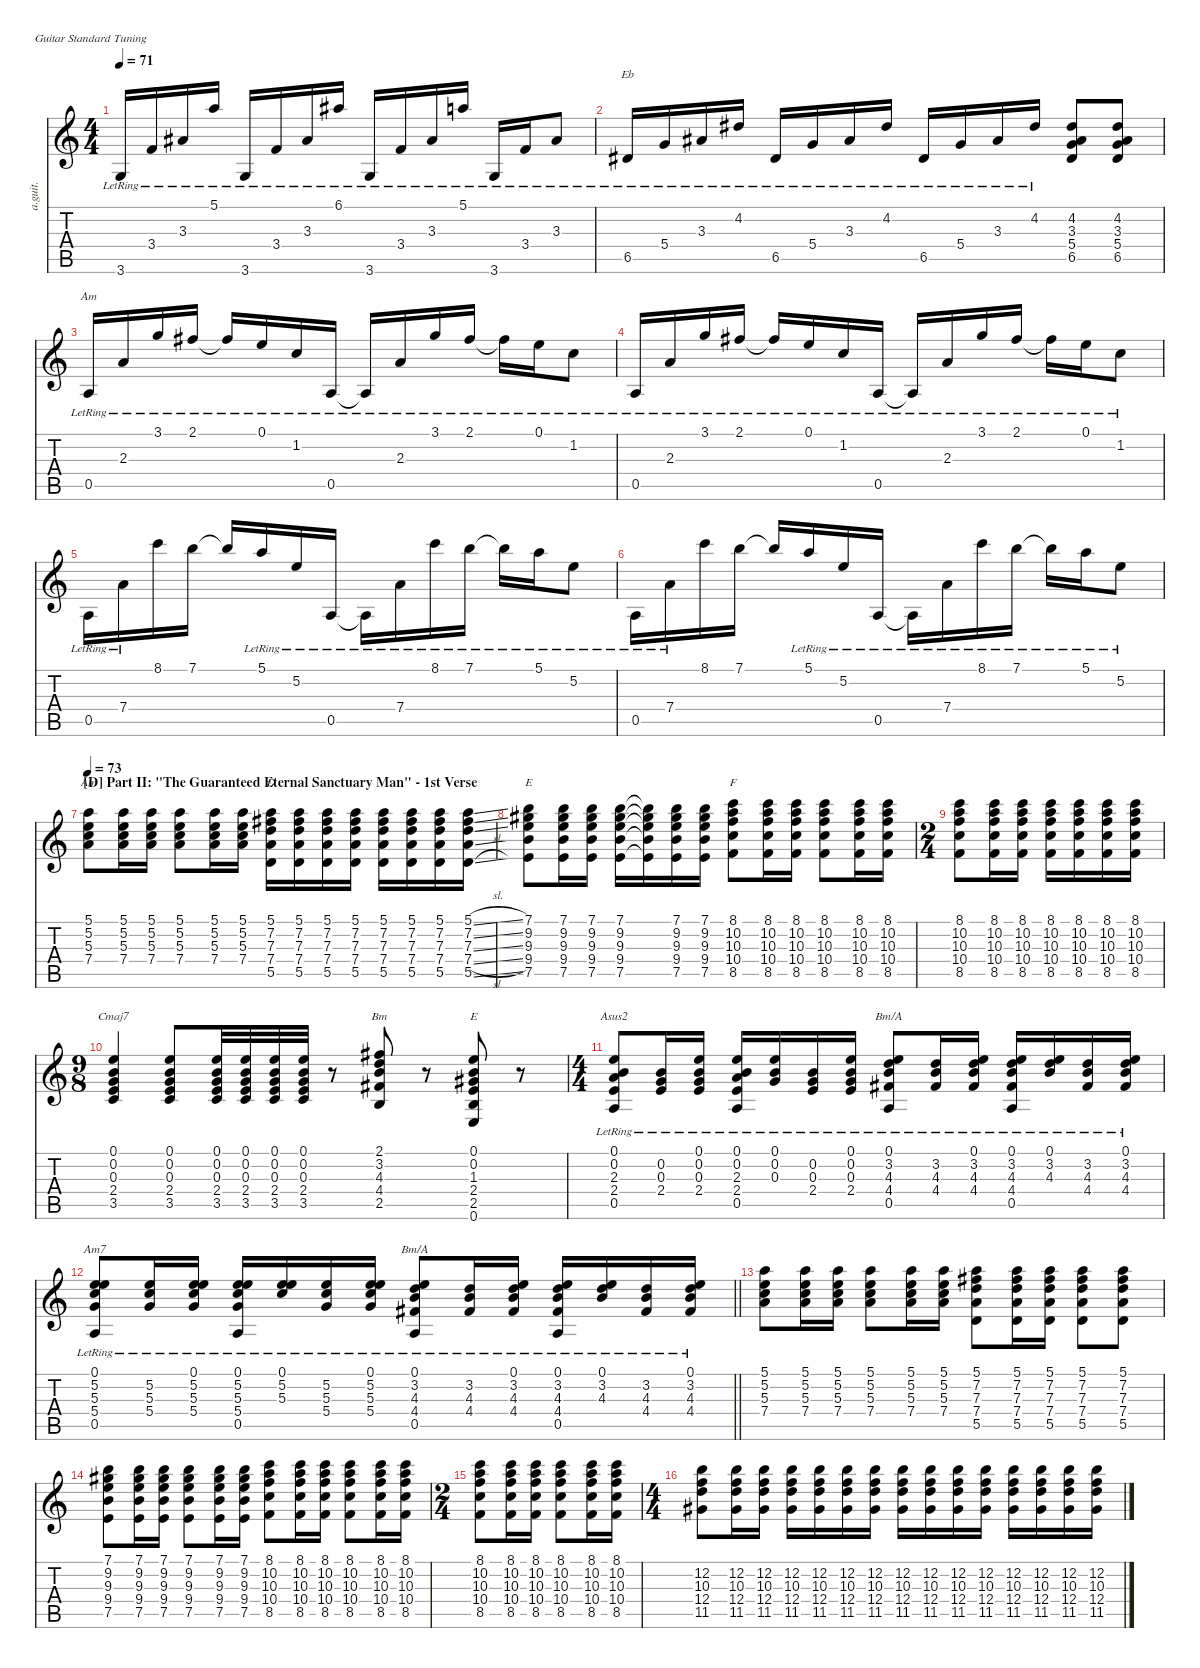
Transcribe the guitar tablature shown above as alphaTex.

\defaultSystemsLayout 4
\hideDynamics
\bracketExtendMode nobrackets
\track ("A.Guitar II" "a.guit.") {instrument acousticguitarsteel}
\staff {score tabs}
\tuning (E4 B3 G3 D3 A2 E2)
\chord ("Eb" x x x x 6 x) {firstfret 6 showdiagram false showfingering false}
\chord ("Am" x x x x 0 x) {showdiagram false showfingering false}
\chord ("Am" 5 5 5 7 x x) {firstfret 5 showdiagram false showfingering false barre (5 5)}
\chord ("D" 5 7 7 7 5 x) {firstfret 5 showdiagram false showfingering false barre 5}
\chord ("E" 7 9 9 9 7 x) {firstfret 7 showdiagram false showfingering false barre 7}
\chord ("F" 8 10 10 10 8 x) {firstfret 8 showdiagram false showfingering false barre 8}
\chord ("Cmaj7" 0 0 0 2 3 x) {showdiagram false showfingering false}
\chord ("Bm" 2 3 4 4 2 x) {showdiagram false showfingering false barre 2}
\chord ("E" 0 0 1 2 2 0) {showdiagram false showfingering false}
\chord ("Asus2" 0 0 2 2 0 x) {showdiagram false showfingering false}
\chord ("Bm/A" 0 3 4 4 x x) {showdiagram false showfingering false}
\chord ("Am7" 0 5 5 5 0 x) {showdiagram false showfingering false}
\chord ("Bm/A" 0 3 4 4 0 x) {showdiagram false showfingering false}
\ts (4 4)
\tempo 71
\clef g2
\ks c
3.6{lr}.16{dy mf} 3.4{lr}.16 3.3{lr acc #}.16 5.1{lr}.16 3.6{lr}.16 3.4{lr}.16 3.3{lr acc #}.16 6.1{lr acc #}.16 3.6{lr}.16 3.4{lr}.16 3.3{lr acc #}.16 5.1{lr}.16 3.6{lr}.16 3.4{lr}.16 3.3{lr acc #}.8 |
6.5{lr acc #}.16{ch "Eb"} 5.4{lr}.16 3.3{lr acc #}.16 4.2{lr acc #}.16 6.5{lr acc #}.16 5.4{lr}.16 3.3{lr acc #}.16 4.2{lr acc #}.16 6.5{lr acc #}.16 5.4{lr}.16 3.3{lr acc #}.16 4.2{lr acc #}.16 (6.5{acc #} 5.4 3.3{acc #} 4.2{acc #}).8 (6.5{acc #} 5.4 3.3{acc #} 4.2{acc #}).8 |
0.5{lr}.16{ch "Am"} 2.3{lr}.16 3.1{lr}.16 2.1{lr acc #}.16 2.1{lr t acc #}.16 0.1{lr}.16 1.2{lr}.16 0.5{lr}.16 0.5{lr t}.16 2.3{lr}.16 3.1{lr}.16 2.1{lr acc #}.16 2.1{lr t acc #}.16 0.1{lr}.16 1.2{lr}.8 |
0.5{lr}.16 2.3{lr}.16 3.1{lr}.16 2.1{lr acc #}.16 2.1{lr t acc #}.16 0.1{lr}.16 1.2{lr}.16 0.5{lr}.16 0.5{lr t}.16 2.3{lr}.16 3.1{lr}.16 2.1{lr acc #}.16 2.1{lr t acc #}.16 0.1{lr}.16 1.2{lr}.8 |
0.5{lr}.16 7.4{lr}.16 8.1.16 7.1.16 7.1{t}.16 5.1{lr}.16 5.2{lr}.16 0.5{lr}.16 0.5{lr t}.16 7.4{lr}.16 8.1{lr}.16 7.1{lr}.16 7.1{lr t}.16 5.1{lr}.16 5.2{lr}.8 |
0.5{lr}.16 7.4{lr}.16 8.1.16 7.1.16 7.1{t}.16 5.1{lr}.16 5.2{lr}.16 0.5{lr}.16 0.5{lr t}.16 7.4{lr}.16 8.1{lr}.16 7.1{lr}.16 7.1{lr t}.16 5.1{lr}.16 5.2{lr}.8 |
\section ("D" "Part II: \"The Guaranteed Eternal Sanctuary Man\" - 1st Verse")
\tempo 73
(7.4 5.3 5.2 5.1).8{ch "Am" instrument acousticguitarsteel} (7.4 5.3 5.2 5.1).16 (7.4 5.3 5.2 5.1).16 (7.4 5.3 5.2 5.1).8 (7.4 5.3 5.2 5.1).16 (7.4 5.3 5.2 5.1).16 (7.4 7.3 7.2{acc #} 5.1 5.5).16{ch "D"} (7.4 7.3 7.2{acc #} 5.1 5.5).16 (7.4 7.3 7.2{acc #} 5.1 5.5).16 (7.4 7.3 7.2{acc #} 5.1 5.5).16 (7.4 7.3 7.2{acc #} 5.1 5.5).16 (7.4 7.3 7.2{acc #} 5.1 5.5).16 (7.4 7.3 7.2{acc #} 5.1 5.5).16 (7.4{sl} 7.3{sl} 7.2{sl acc #} 5.1{sl} 5.5{sl}).16 |
(7.5 9.4 9.3 9.2{acc #} 7.1).8{ch "E"} (7.5 9.4 9.3 9.2{acc #} 7.1).16 (7.5 9.4 9.3 9.2{acc #} 7.1).16 (7.5 9.4 9.3 9.2{acc #} 7.1).16 (7.5{t} 9.4{t} 9.3{t} 9.2{t acc #} 7.1{t}).16 (7.5 9.4 9.3 9.2{acc #} 7.1).16 (7.5 9.4 9.3 9.2{acc #} 7.1).16 (8.5 10.4 10.3 10.2 8.1).8{ch "F"} (8.5 10.4 10.3 10.2 8.1).16 (8.5 10.4 10.3 10.2 8.1).16 (8.5 10.4 10.3 10.2 8.1).8 (8.5 10.4 10.3 10.2 8.1).16 (8.5 10.4 10.3 10.2 8.1).16 |
\ts (2 4)
\beaming (8 2 2)
(8.5 10.4 10.3 10.2 8.1).8 (8.5 10.4 10.3 10.2 8.1).16 (8.5 10.4 10.3 10.2 8.1).16 (8.5 10.4 10.3 10.2 8.1).16 (8.5 10.4 10.3 10.2 8.1).16 (8.5 10.4 10.3 10.2 8.1).16 (8.5 10.4 10.3 10.2 8.1).16 |
\ts (9 8)
\beaming (8 3 3 3)
(3.5 2.4 0.3 0.2 0.1).4{ch "Cmaj7"} (3.5 2.4 0.3 0.2 0.1).8{beam merge} (3.5 2.4 0.3 0.2 0.1).32 (3.5 2.4 0.3 0.2 0.1).32 (3.5 2.4 0.3 0.2 0.1).32{beam merge} (3.5 2.4 0.3 0.2 0.1).32{beam split} r.8{beam split} (2.5 4.4{acc #} 4.3 3.2 2.1{acc #}).8{ch "Bm"} r.8 (0.1 0.2 1.3{acc #} 2.4 2.5 0.6).8{ch "E"} r.8 |
\ts (4 4)
\beaming (8 2 2 2 2)
(0.5 2.4 2.3 0.2 0.1{lr}).8{ch "Asus2"} (0.2{lr} 0.3{lr} 2.4{lr}).16 (2.4{lr} 0.3{lr} 0.2{lr} 0.1{lr}).16 (0.5 2.4 2.3 0.2 0.1{lr}).16 (0.1{lr} 0.2{lr} 0.3{lr}).16 (0.2{lr} 0.3{lr} 2.4{lr}).16 (2.4{lr} 0.3{lr} 0.2{lr} 0.1{lr}).16 (0.1{lr} 3.2{lr} 4.3{lr} 4.4{lr acc #} 0.5).8{ch "Bm/A"} (3.2{lr} 4.3{lr} 4.4{lr acc #}).16 (3.2{lr} 4.3{lr} 4.4{lr acc #} 0.1).16 (3.2{lr} 4.3{lr} 4.4{lr acc #} 0.1 0.5).16 (3.2{lr} 4.3{lr} 0.1).16 (3.2{lr} 4.3{lr} 4.4{lr acc #}).16 (3.2{lr} 4.3{lr} 4.4{lr acc #} 0.1).16 |
\barLineRight lightlight
(0.1{lr} 5.2{lr} 5.3{lr} 5.4{lr} 0.5{lr}).8{ch "Am7"} (5.4{lr} 5.3{lr} 5.2{lr}).16 (5.4{lr} 5.3{lr} 5.2{lr} 0.1{lr}).16 (0.1{lr} 5.2{lr} 5.3{lr} 5.4{lr} 0.5{lr}).16 (5.3{lr} 5.2{lr} 0.1).16 (5.2{lr} 5.3{lr} 5.4{lr}).16 (5.4{lr} 5.3{lr} 5.2{lr} 0.1{lr}).16 (0.1{lr} 3.2{lr} 4.3{lr} 4.4{lr acc #} 0.5).8{ch "Bm/A"} (3.2{lr} 4.3{lr} 4.4{lr acc #}).16 (3.2{lr} 4.3{lr} 4.4{lr acc #} 0.1).16 (3.2{lr} 4.3{lr} 4.4{lr acc #} 0.1 0.5).16 (3.2{lr} 4.3{lr} 0.1).16 (3.2{lr} 4.3{lr} 4.4{lr acc #}).16 (3.2{lr} 4.3{lr} 4.4{lr acc #} 0.1).16 |
(7.4 5.3 5.2 5.1).8 (7.4 5.3 5.2 5.1).16 (7.4 5.3 5.2 5.1).16 (7.4 5.3 5.2 5.1).8 (7.4 5.3 5.2 5.1).16 (7.4 5.3 5.2 5.1).16 (5.1 7.2{acc #} 7.3 7.4 5.5).8 (5.1 7.2{acc #} 7.3 7.4 5.5).16 (5.1 7.2{acc #} 7.3 7.4 5.5).16 (5.1 7.2{acc #} 7.3 7.4 5.5).8 (5.1 7.2{acc #} 7.3 7.4 5.5).8 |
(7.5 9.4 9.3 9.2{acc #} 7.1).8 (7.5 9.4 9.3 9.2{acc #} 7.1).16 (7.5 9.4 9.3 9.2{acc #} 7.1).16 (7.5 9.4 9.3 9.2{acc #} 7.1).8 (7.5 9.4 9.3 9.2{acc #} 7.1).16 (7.5 9.4 9.3 9.2{acc #} 7.1).16 (8.5 10.4 10.3 10.2 8.1).8 (8.5 10.4 10.3 10.2 8.1).16 (8.5 10.4 10.3 10.2 8.1).16 (8.5 10.4 10.3 10.2 8.1).8 (8.5 10.4 10.3 10.2 8.1).16 (8.5 10.4 10.3 10.2 8.1).16 |
\ts (2 4)
\beaming (8 2 2)
(8.5 10.4 10.3 10.2 8.1).8 (8.5 10.4 10.3 10.2 8.1).16 (8.5 10.4 10.3 10.2 8.1).16 (8.5 10.4 10.3 10.2 8.1).8 (8.5 10.4 10.3 10.2 8.1).16 (8.5 10.4 10.3 10.2 8.1).16 |
\ts (4 4)
\beaming (8 2 2 2 2)
(11.5{acc #} 12.4 10.3 12.2).8 (11.5{acc #} 12.4 10.3 12.2).16 (11.5{acc #} 12.4 10.3 12.2).16 (11.5{acc #} 12.4 10.3 12.2).16 (11.5{acc #} 12.4 10.3 12.2).16 (11.5{acc #} 12.4 10.3 12.2).16 (11.5{acc #} 12.4 10.3 12.2).16 (11.5{acc #} 12.4 10.3 12.2).16 (11.5{acc #} 12.4 10.3 12.2).16 (11.5{acc #} 12.4 10.3 12.2).16 (11.5{acc #} 12.4 10.3 12.2).16 (11.5{acc #} 12.4 10.3 12.2).16 (11.5{acc #} 12.4 10.3 12.2).16 (11.5{acc #} 12.4 10.3 12.2).16 (11.5{acc #} 12.4 10.3 12.2).16
